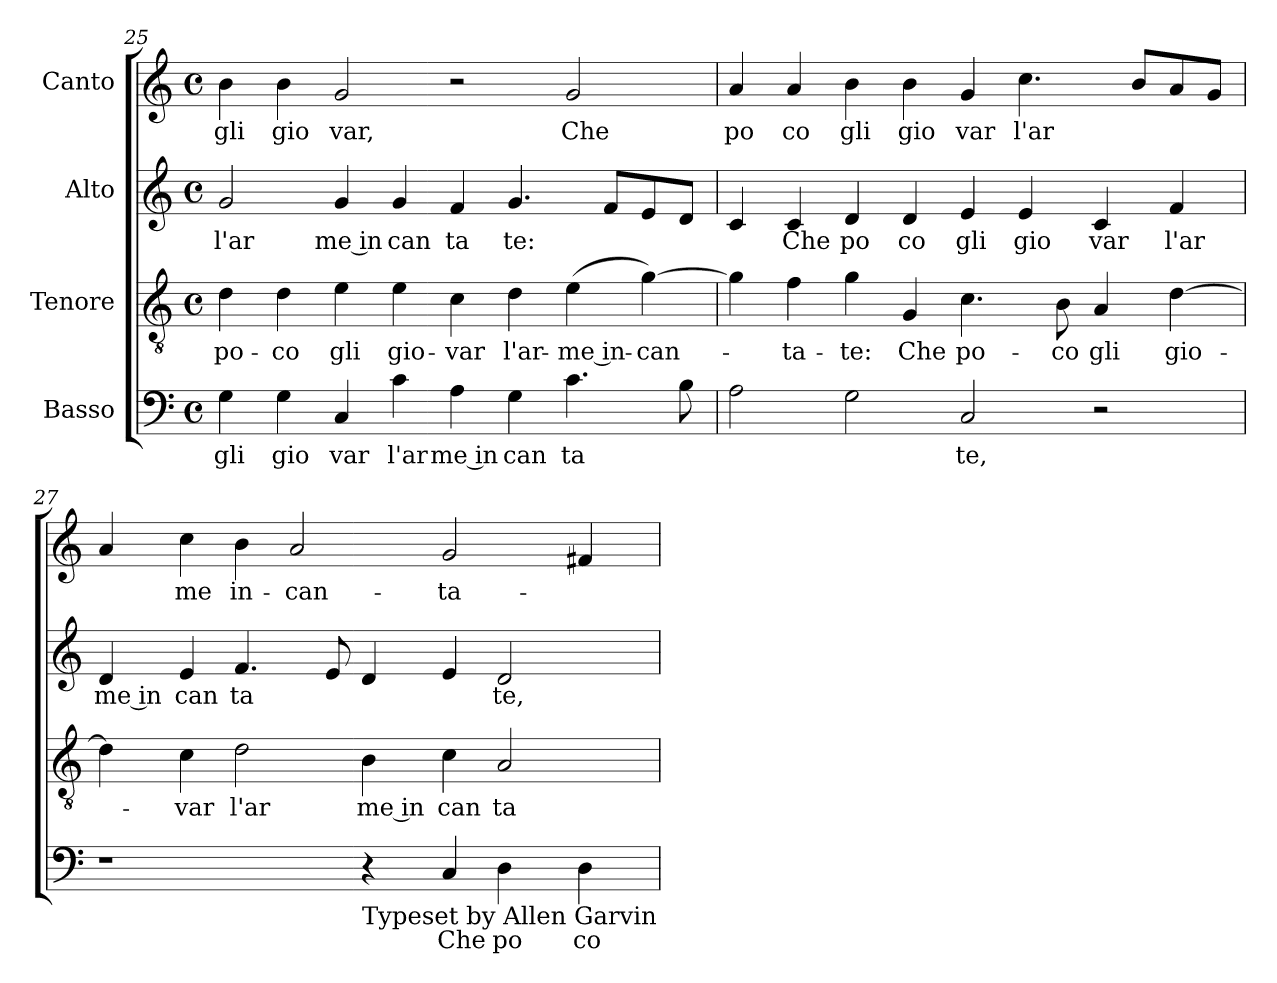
**kern	**text	**kern	**text	**kern	**text	**kern	**text
*part4	*part4	*part3	*part3	*part2	*part2	*part1	*part1
*staff4	*staff4	*staff3	*staff3	*staff2	*staff2	*staff1	*staff1
*I"Basso	*	*I"Tenore	*	*I"Alto	*	*I"Canto	*
*clefF4	*	*clefGv2	*	*clefG2	*	*clefG2	*
*M4/4	*	*M4/4	*	*M4/4	*	*M4/4	*
*met(c)	*	*met(c)	*	*met(c)	*	*met(c)	*
=25	=25	=25	=25	=25	=25	=25	=25
!	!LO:LY:b:cj	!	!LO:LY:b:cj	!	!LO:LY:b:cj	!	!LO:LY:b:cj
4G\	gli	4d\	po-	2g/	l'ar	4b\	gli
!	!LO:LY:b:cj	!	!LO:LY:b:cj	!	!	!	!LO:LY:b:cj
4G\	gio	4d\	-co	.	.	4b\	gio
!	!LO:LY:b:cj	!	!LO:LY:b:cj	!	!LO:LY:b:rj	!	!LO:LY:b:cj
4C/	var	4e\	gli	4g/	me in	2g/	var,
!	!LO:LY:b:cj	!	!LO:LY:b:cj	!	!LO:LY:b:cj	!	!
4c\	l'ar	4e\	gio-	4g/	can	.	.
!	!LO:LY:b:rj	!	!LO:LY:b:cj	!	!LO:LY:b:cj	!	!
4A\	me in	4c\	-var	4f/	ta	2r	.
!	!LO:LY:b:cj	!	!LO:LY:b:cj	!	!LO:LY:b:cj	!	!
4G\	can	4d\	l'ar-	4.g/	te:	.	.
!	!LO:LY:b:cj	!	!LO:LY:b:rj	!	!	!	!LO:LY:b:cj
4.c\	ta	(<4e\	-me in-	.	.	2g/	Che
.	.	.	.	8f/L	.	.	.
!	!	!	!LO:LY:b	!	!	!	!
.	.	[>4g\)	-can-	8e/	.	.	.
8B\	.	.	.	8d/J	.	.	.
=26	=26	=26	=26	=26	=26	=26	=26
!	!	!	!	!	!	!	!LO:LY:b:cj
2A\	.	4g\]	.	4c/	.	4a/	po
!	!	!	!LO:LY:b:cj	!	!LO:LY:b:cj	!	!LO:LY:b:cj
.	.	4f\	-ta-	4c/	Che	4a/	co
!	!	!	!LO:LY:b:cj	!	!LO:LY:b:cj	!	!LO:LY:b:cj
2G\	.	4g\	-te:	4d/	po	4b\	gli
!	!	!	!LO:LY:b:cj	!	!LO:LY:b:cj	!	!LO:LY:b:cj
.	.	4G/	Che	4d/	co	4b\	gio
!	!LO:LY:b:cj	!	!LO:LY:b:cj	!	!LO:LY:b:cj	!	!LO:LY:b:cj
2C/	te,	4.c\	po-	4e/	gli	4g/	var
!	!	!	!	!	!LO:LY:b:cj	!	!LO:LY:b
.	.	.	.	4e/	gio	4.cc\	l'ar
!	!	!	!LO:LY:b:cj	!	!	!	!
.	.	8B\	-co	.	.	.	.
!	!	!	!LO:LY:b:cj	!	!LO:LY:b:cj	!	!
2r	.	4A/	gli	4c/	var	.	.
.	.	.	.	.	.	8b/L	.
!	!	!	!LO:LY:b	!	!LO:LY:b:cj	!	!
.	.	[>4d\	gio-	4f/	l'ar	8a/	.
.	.	.	.	.	.	8g/J	.
!!LO:LB:g=z
=27	=27	=27	=27	=27	=27	=27	=27
!	!	!	!	!	!LO:LY:b:rj	!	!
*	*	*^	*	*	*	*^	*
1r	.	4d\]	32ryy	.	4d/	me in	4a/	16.ryy	.
.	.	.	1ryy	.	.	.	.	.	.
.	.	.	.	.	.	.	.	1ryy	.
!	!	!	!	!LO:LY:b:cj	!	!LO:LY:b:cj	!	!	!LO:LY:b
.	.	4c\	.	-var	4e/	can	4cc\	.	me
!	!	!	!	!LO:LY:b:cj	!	!LO:LY:b:cj	!	!	!LO:LY:b
.	.	2d\	.	l'ar	4.f/	ta	4b\	.	in-
!	!	!	!	!	!	!	!	!	!LO:LY:b:cj
.	.	.	.	.	.	.	2a/	.	-can-
.	.	.	.	.	8e/	.	.	.	.
!LO:TX:b:t=Typeset by Allen Garvin	!	!	!	!	!	!	!	!	!
!	!	!	!	!LO:LY:b:rj	!	!	!	!	!
4r	.	4B\	.	me in	4d/	.	.	.	.
.	.	.	2ryy	.	.	.	.	.	.
.	.	.	.	.	.	.	.	2ryy	.
!	!LO:LY:b:cj	!	!	!LO:LY:b:cj	!	!	!	!	!LO:LY:b:cj
4C/	Che	4c\	.	can	4e/	.	2g/	.	-ta-
!	!LO:LY:b:cj	!	!	!LO:LY:b:cj	!	!LO:LY:b:cj	!	!	!
4D\	po	2A/	.	ta	2d/	te,	.	.	.
.	.	.	4...ryy	.	.	.	.	.	.
.	.	.	.	.	.	.	.	4ryy	.
!	!LO:LY:b:cj	!	!	!	!	!	!	!	!
4D\	co	.	.	.	.	.	4f#/	.	.
.	.	.	.	.	.	.	.	8ryy	.
.	.	.	.	.	.	.	.	32ryy	.
*	*	*v	*v	*	*	*	*v	*v	*
=	=	=	=	=	=	=	=
*-	*-	*-	*-	*-	*-	*-	*-
